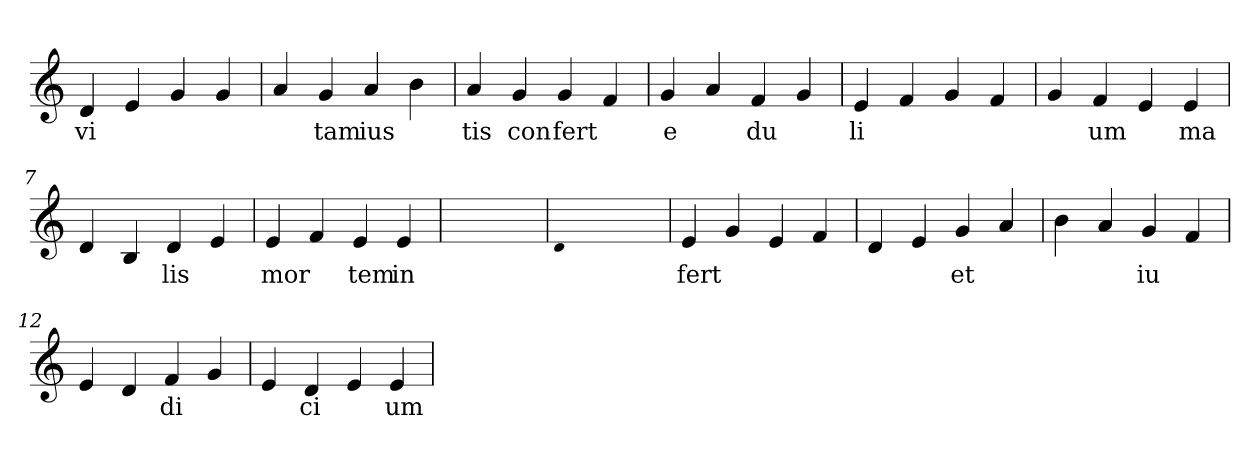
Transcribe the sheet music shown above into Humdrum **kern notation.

**kern	**text
*part1	*part1
*staff1	*staff1
*clefG2	*
=1	=1
4d	vi
4e	.
4g	.
4g	.
=2	=2
4a	.
4g	tam
4a	ius
4b	.
=3	=3
4a	tis
4g	con
4g	fert
4f	.
=4	=4
4g	e
4a	.
4f	du
4g	.
=5	=5
4e	li
4f	.
4g	.
4f	.
=6	=6
4g	.
4f	um
4e	.
4e	ma
=7	=7
4d	.
4B	.
4d	lis
4e	.
=8	=8
4e	mor
4f	.
4e	tem
4e	in
=9	=9
1ryy	.
=9	=9
qqd	.
1ryy	.
=9	=9
4e	fert
4g	.
4e	.
4f	.
=10	=10
4d	.
4e	.
4g	et
4a	.
=11	=11
4b	.
4a	.
4g	iu
4f	.
=12	=12
4e	.
4d	.
4f	di
4g	.
=13	=13
4e	.
4d	ci
4e	.
4e	um
=	=
*-	*-
